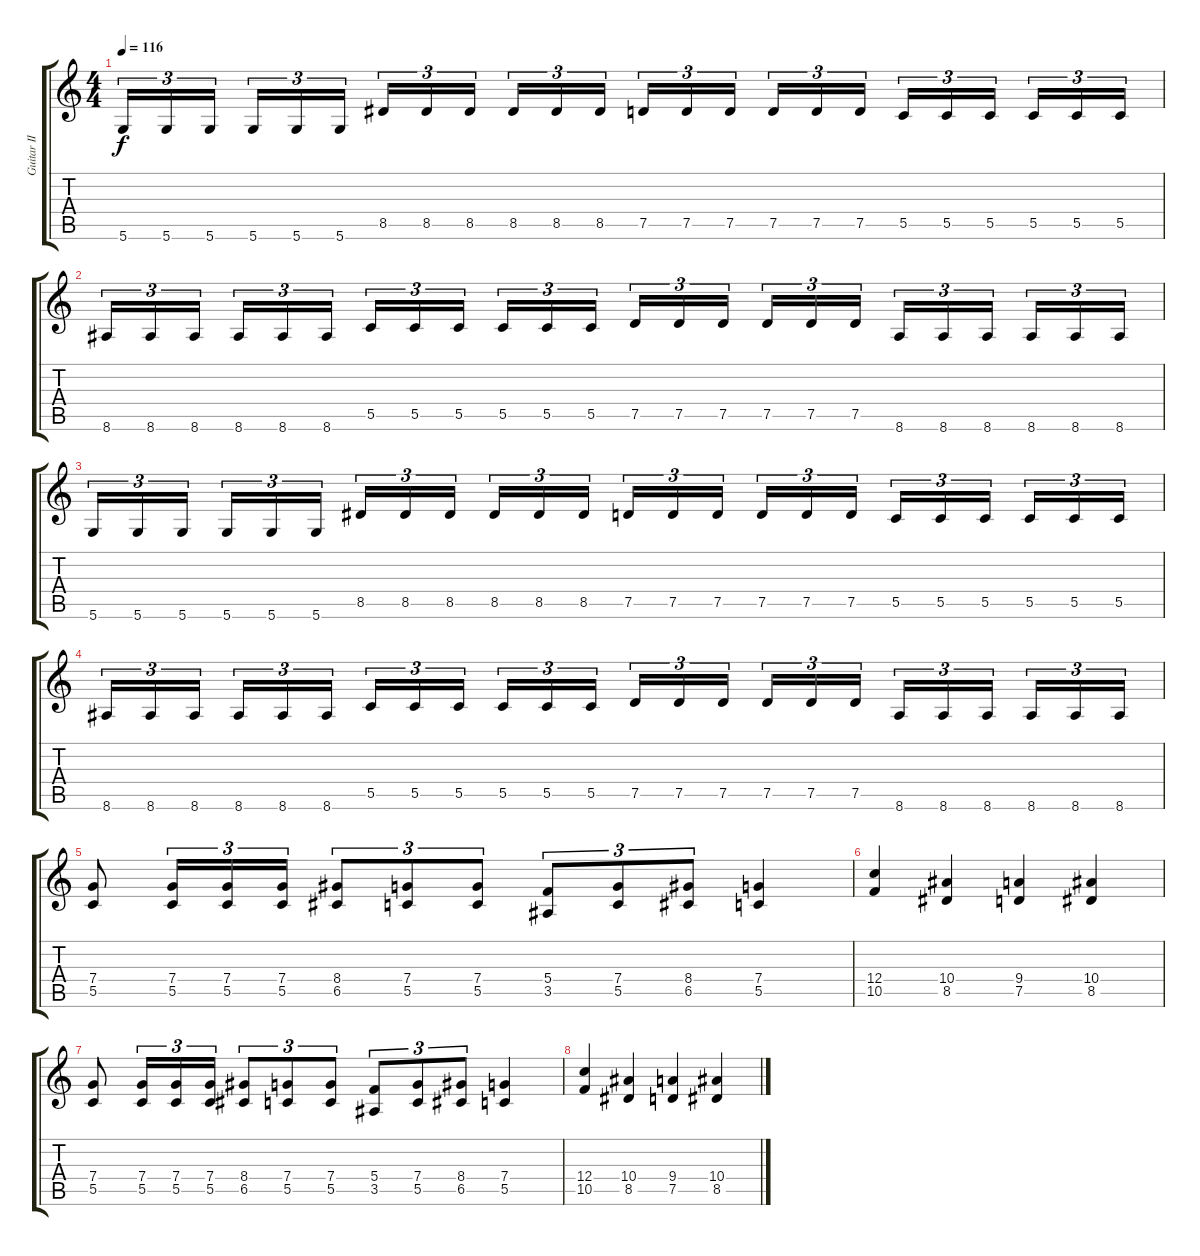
\track ("Guitar II" "Guitar II") {instrument distortionguitar}
\staff {score tabs}
\tuning (D4 A3 F3 C3 G2 D2) {hide}
\ts (4 4)
\tempo 116
\clef g2
\ks c
5.6.16{tu (3 2) dy f} 5.6.16{tu (3 2)} 5.6.16{tu (3 2)} 5.6.16{tu (3 2)} 5.6.16{tu (3 2)} 5.6.16{tu (3 2)} 8.5.16{tu (3 2)} 8.5.16{tu (3 2)} 8.5.16{tu (3 2)} 8.5.16{tu (3 2)} 8.5.16{tu (3 2)} 8.5.16{tu (3 2)} 7.5.16{tu (3 2)} 7.5.16{tu (3 2)} 7.5.16{tu (3 2)} 7.5.16{tu (3 2)} 7.5.16{tu (3 2)} 7.5.16{tu (3 2)} 5.5.16{tu (3 2)} 5.5.16{tu (3 2)} 5.5.16{tu (3 2)} 5.5.16{tu (3 2)} 5.5.16{tu (3 2)} 5.5.16{tu (3 2)} |
8.6.16{tu (3 2)} 8.6.16{tu (3 2)} 8.6.16{tu (3 2)} 8.6.16{tu (3 2)} 8.6.16{tu (3 2)} 8.6.16{tu (3 2)} 5.5.16{tu (3 2)} 5.5.16{tu (3 2)} 5.5.16{tu (3 2)} 5.5.16{tu (3 2)} 5.5.16{tu (3 2)} 5.5.16{tu (3 2)} 7.5.16{tu (3 2)} 7.5.16{tu (3 2)} 7.5.16{tu (3 2)} 7.5.16{tu (3 2)} 7.5.16{tu (3 2)} 7.5.16{tu (3 2)} 8.6.16{tu (3 2)} 8.6.16{tu (3 2)} 8.6.16{tu (3 2)} 8.6.16{tu (3 2)} 8.6.16{tu (3 2)} 8.6.16{tu (3 2)} |
5.6.16{tu (3 2)} 5.6.16{tu (3 2)} 5.6.16{tu (3 2)} 5.6.16{tu (3 2)} 5.6.16{tu (3 2)} 5.6.16{tu (3 2)} 8.5.16{tu (3 2)} 8.5.16{tu (3 2)} 8.5.16{tu (3 2)} 8.5.16{tu (3 2)} 8.5.16{tu (3 2)} 8.5.16{tu (3 2)} 7.5.16{tu (3 2)} 7.5.16{tu (3 2)} 7.5.16{tu (3 2)} 7.5.16{tu (3 2)} 7.5.16{tu (3 2)} 7.5.16{tu (3 2)} 5.5.16{tu (3 2)} 5.5.16{tu (3 2)} 5.5.16{tu (3 2)} 5.5.16{tu (3 2)} 5.5.16{tu (3 2)} 5.5.16{tu (3 2)} |
8.6.16{tu (3 2)} 8.6.16{tu (3 2)} 8.6.16{tu (3 2)} 8.6.16{tu (3 2)} 8.6.16{tu (3 2)} 8.6.16{tu (3 2)} 5.5.16{tu (3 2)} 5.5.16{tu (3 2)} 5.5.16{tu (3 2)} 5.5.16{tu (3 2)} 5.5.16{tu (3 2)} 5.5.16{tu (3 2)} 7.5.16{tu (3 2)} 7.5.16{tu (3 2)} 7.5.16{tu (3 2)} 7.5.16{tu (3 2)} 7.5.16{tu (3 2)} 7.5.16{tu (3 2)} 8.6.16{tu (3 2)} 8.6.16{tu (3 2)} 8.6.16{tu (3 2)} 8.6.16{tu (3 2)} 8.6.16{tu (3 2)} 8.6.16{tu (3 2)} |
(7.4 5.5).8 (7.4 5.5).16{tu (3 2)} (7.4 5.5).16{tu (3 2)} (7.4 5.5).16{tu (3 2)} (8.4 6.5).8{tu (3 2)} (7.4 5.5).8{tu (3 2)} (7.4 5.5).8{tu (3 2)} (5.4 3.5).8{tu (3 2)} (7.4 5.5).8{tu (3 2)} (8.4 6.5).8{tu (3 2)} (7.4 5.5).4 |
(12.4 10.5).4 (10.4 8.5).4 (9.4 7.5).4 (10.4 8.5).4 |
(7.4 5.5).8 (7.4 5.5).16{tu (3 2)} (7.4 5.5).16{tu (3 2)} (7.4 5.5).16{tu (3 2)} (8.4 6.5).8{tu (3 2)} (7.4 5.5).8{tu (3 2)} (7.4 5.5).8{tu (3 2)} (5.4 3.5).8{tu (3 2)} (7.4 5.5).8{tu (3 2)} (8.4 6.5).8{tu (3 2)} (7.4 5.5).4 |
(12.4 10.5).4 (10.4 8.5).4 (9.4 7.5).4 (10.4 8.5).4
